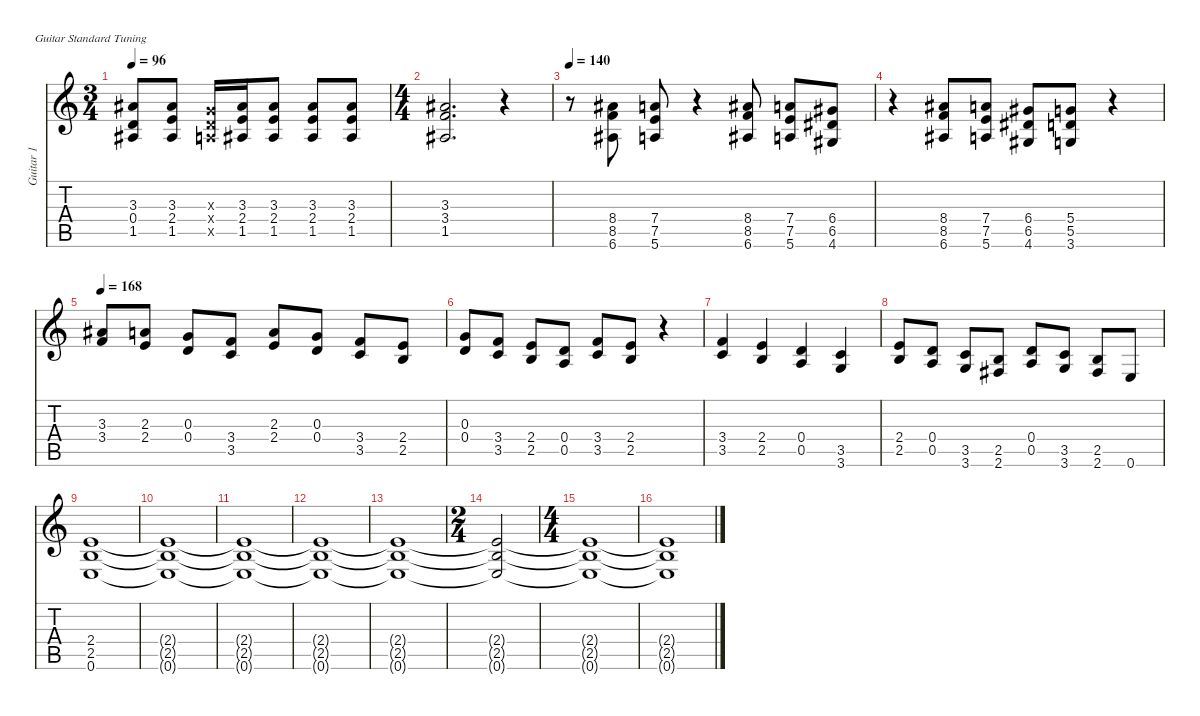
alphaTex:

\defaultSystemsLayout 4
\hideDynamics
\bracketExtendMode nobrackets
\firstSystemTrackNameMode fullname
\otherSystemsTrackNameOrientation horizontal
\track ("Guitar 1" "dist.guit.") {instrument distortionguitar}
\staff {score tabs}
\tuning (E4 B3 G3 D3 A2 E2)
\ts (3 4)
\tempo 96
\clef g2
\ks c
(3.3{acc #} 0.4 1.5{acc #}).8{dy f beam Up} (3.3{acc #} 2.4 1.5{acc #}).8{beam Up} (0.3{x} 0.4{x} 0.5{x}).16{beam Up} (3.3{acc #} 2.4 1.5{acc #}).16{beam Up} (3.3{acc #} 2.4 1.5{acc #}).8{beam Up} (3.3{acc #} 2.4 1.5{acc #}).8{beam Up} (3.3{acc #} 2.4 1.5{acc #}).8{beam Up} |
\ts (4 4)
\beaming (8 2 2 2 2)
(3.3{acc #} 3.4 1.5{acc #}).2{d beam Up} r.4{beam Up} |
\tempo 140
r.8{beam Down} (8.4{acc #} 8.5 6.6{acc #}).8{beam Up} (7.4 7.5 5.6).8{beam Up} r.4{beam Up} (8.4{acc #} 8.5 6.6{acc #}).8{beam Up} (7.4 7.5 5.6).8{beam Up} (6.4{acc #} 6.5{acc #} 4.6{acc #}).8{beam Up} |
r.4{beam Down} (8.4{acc #} 8.5 6.6{acc #}).8{beam Up} (7.4 7.5 5.6).8{beam Up} (6.4{acc #} 6.5{acc #} 4.6{acc #}).8{beam Up} (5.4 5.5 3.6).8{beam Up} r.4{beam Up} |
\tempo 168
(3.3{acc #} 3.4).8{beam Up} (2.3 2.4).8{beam Up} (0.3 0.4).8{beam Up} (3.4 3.5).8{beam Up} (2.3 2.4).8{beam Up} (0.3 0.4).8{beam Up} (3.4 3.5).8{beam Up} (2.4 2.5).8{beam Up} |
(0.3 0.4).8{beam Up} (3.4 3.5).8{beam Up} (2.4 2.5).8{beam Up} (0.4 0.5).8{beam Up} (3.4 3.5).8{beam Up} (2.4 2.5).8{beam Up} r.4{beam Up} |
(3.4 3.5).4{beam Up} (2.4 2.5).4{beam Up} (0.4 0.5).4{beam Up} (3.5 3.6).4{beam Up} |
(2.4 2.5).8{beam Up} (0.4 0.5).8{beam Up} (3.5 3.6).8{beam Up} (2.5 2.6{acc #}).8{beam Up} (0.4 0.5).8{beam Up} (3.5 3.6).8{beam Up} (2.5 2.6{acc #}).8{beam Up} 0.6.8{beam Up} |
(2.4 2.5 0.6).1{beam Up} |
(2.4{t} 2.5{t} 0.6{t}).1{beam Up} |
(2.4{t} 2.5{t} 0.6{t}).1{beam Up} |
(2.4{t} 2.5{t} 0.6{t}).1{beam Up} |
(2.4{t} 2.5{t} 0.6{t}).1{beam Up} |
\ts (2 4)
\beaming (8 2 2)
(2.4{t} 2.5{t} 0.6{t}).2{beam Up} |
\ts (4 4)
\beaming (8 2 2 2 2)
(2.4{t} 2.5{t} 0.6{t}).1{beam Up} |
(2.4{t} 2.5{t} 0.6{t}).1{beam Up}
